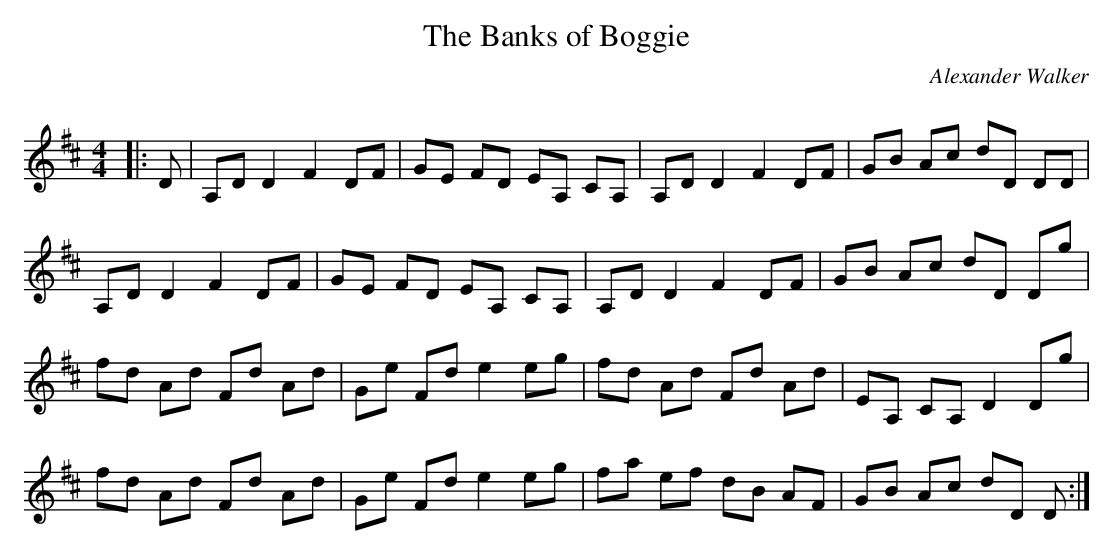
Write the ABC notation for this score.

X:1
T: The Banks of Boggie
C:Alexander Walker
Q:232
K:D
M:4/4
L:1/8
|:D|A,DD2 F2DF|GE FD EA, CA,|A,DD2 F2DF|GB Ac dD DD|
A,DD2 F2DF|GE FD EA, CA,|A,DD2 F2DF|GB Ac dD Dg|
fd Ad Fd Ad|Ge Fd e2eg|fd Ad Fd Ad|EA, CA, D2Dg|
fd Ad Fd Ad|Ge Fd e2eg|fa ef dB AF|GB Ac dD D:|
